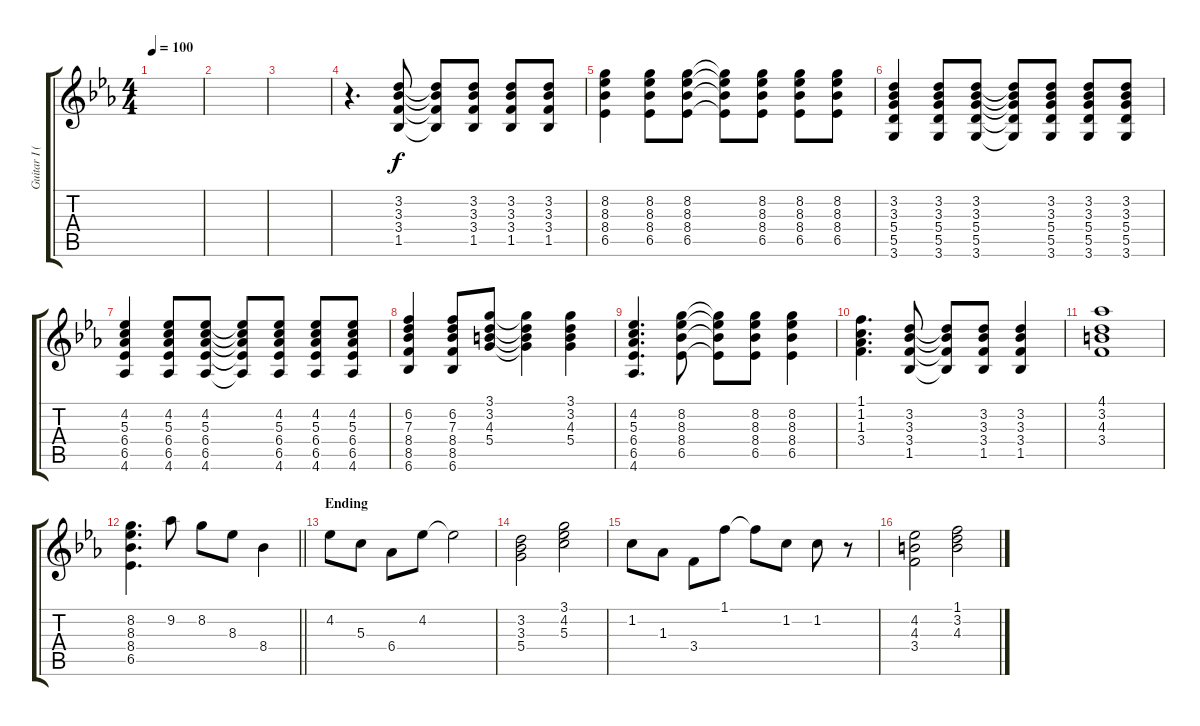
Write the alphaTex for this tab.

\track ("Guitar I (Nakano Azusa)" "Guitar I (") {instrument overdrivenguitar}
\staff {score tabs}
\tuning (E4 B3 G3 D3 A2 E2) {hide}
\ts (4 4)
\tempo 100
\clef g2
\ks eb
|
|
|
r.4{d} (3.2 3.3 3.4 1.5).8 (3.2{t} 3.3{t} 3.4{t} 1.5{t}).8 (3.2 3.3 3.4 1.5).8 (3.2 3.3 3.4 1.5).8 (3.2 3.3 3.4 1.5).8 |
(8.2 8.3 8.4 6.5).4 (8.2 8.3 8.4 6.5).8 (8.2 8.3 8.4 6.5).8 (8.2{t} 8.3{t} 8.4{t} 6.5{t}).8 (8.2 8.3 8.4 6.5).8 (8.2 8.3 8.4 6.5).8 (8.2 8.3 8.4 6.5).8 |
(3.2 3.3 5.4 5.5 3.6).4 (3.2 3.3 5.4 5.5 3.6).8 (3.2 3.3 5.4 5.5 3.6).8 (3.2{t} 3.3{t} 5.4{t} 5.5{t} 3.6{t}).8 (3.2 3.3 5.4 5.5 3.6).8 (3.2 3.3 5.4 5.5 3.6).8 (3.2 3.3 5.4 5.5 3.6).8 |
(4.2 5.3 6.4 6.5 4.6).4 (4.2 5.3 6.4 6.5 4.6).8 (4.2 5.3 6.4 6.5 4.6).8 (4.2{t} 5.3{t} 6.4{t} 6.5{t} 4.6{t}).8 (4.2 5.3 6.4 6.5 4.6).8 (4.2 5.3 6.4 6.5 4.6).8 (4.2 5.3 6.4 6.5 4.6).8 |
(6.2 7.3 8.4 8.5 6.6).4 (6.2 7.3 8.4 8.5 6.6).8 (3.1 3.2 4.3 5.4).8 (3.1{t} 3.2{t} 4.3{t} 5.4{t}).4 (3.1 3.2 4.3 5.4).4 |
(4.2 5.3 6.4 6.5 4.6).4{d} (8.2 8.3 8.4 6.5).8 (8.2{t} 8.3{t} 8.4{t} 6.5{t}).8 (8.2 8.3 8.4 6.5).8 (8.2 8.3 8.4 6.5).4 |
(1.1 1.2 1.3 3.4).4{d} (3.2 3.3 3.4 1.5).8 (3.2{t} 3.3{t} 3.4{t} 1.5{t}).8 (3.2 3.3 3.4 1.5).8 (3.2 3.3 3.4 1.5).4 |
(4.1 3.2 4.3 3.4).1 |
\barLineRight lightlight
(8.2 8.3 8.4 6.5).4{d} 9.2.8 8.2.8 8.3.8 8.4.4 |
\section ("" "Ending")
4.2.8 5.3.8 6.4.8 4.2.8 4.2{t}.2 |
(3.2 3.3 5.4).2 (3.1 4.2 5.3).2 |
1.2.8 1.3.8 3.4.8 1.1.8 1.1{t}.8 1.2.8 1.2.8 r.8 |
(4.2 4.3 3.4).2 (1.1 3.2 4.3).2
